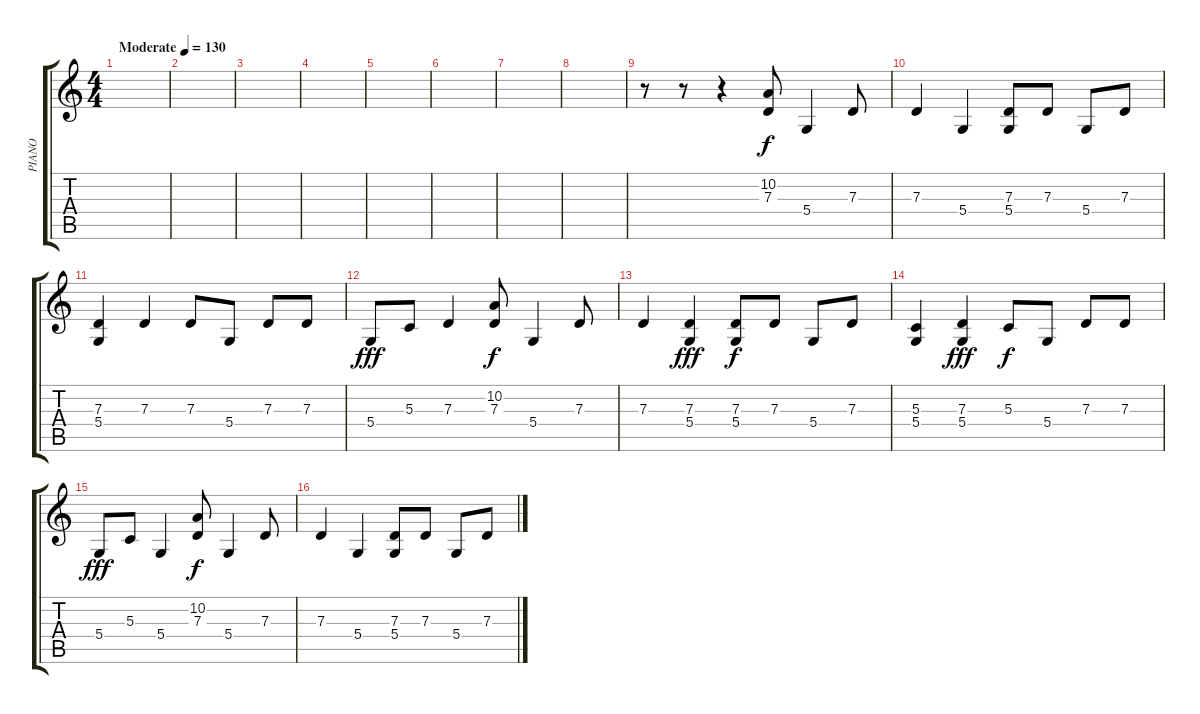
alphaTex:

\track ("PIANO" "PIANO") {instrument honkytonkpiano}
\staff {score tabs}
\tuning (E4 B3 G3 D3 A2 E2) {hide}
\ts (4 4)
\tempo (130 "Moderate")
\clef g2
\ks c
|
|
|
|
|
|
|
|
r.8 r.8 r.4 (10.2 7.3).8 5.4.4 7.3.8 |
7.3.4 5.4.4 (7.3 5.4).8 7.3.8 5.4.8 7.3.8 |
(7.3 5.4).4 7.3.4 7.3.8 5.4.8 7.3.8 7.3.8 |
5.4.8{dy fff} 5.3.8 7.3.4 (10.2 7.3).8{dy f} 5.4.4 7.3.8 |
7.3.4 (7.3 5.4).4{dy fff} (7.3 5.4).8{dy f} 7.3.8 5.4.8 7.3.8 |
(5.3 5.4).4 (7.3 5.4).4{dy fff} 5.3.8{dy f} 5.4.8 7.3.8 7.3.8 |
5.4.8{dy fff} 5.3.8 5.4.4 (10.2 7.3).8{dy f} 5.4.4 7.3.8 |
7.3.4 5.4.4 (7.3 5.4).8 7.3.8 5.4.8 7.3.8
